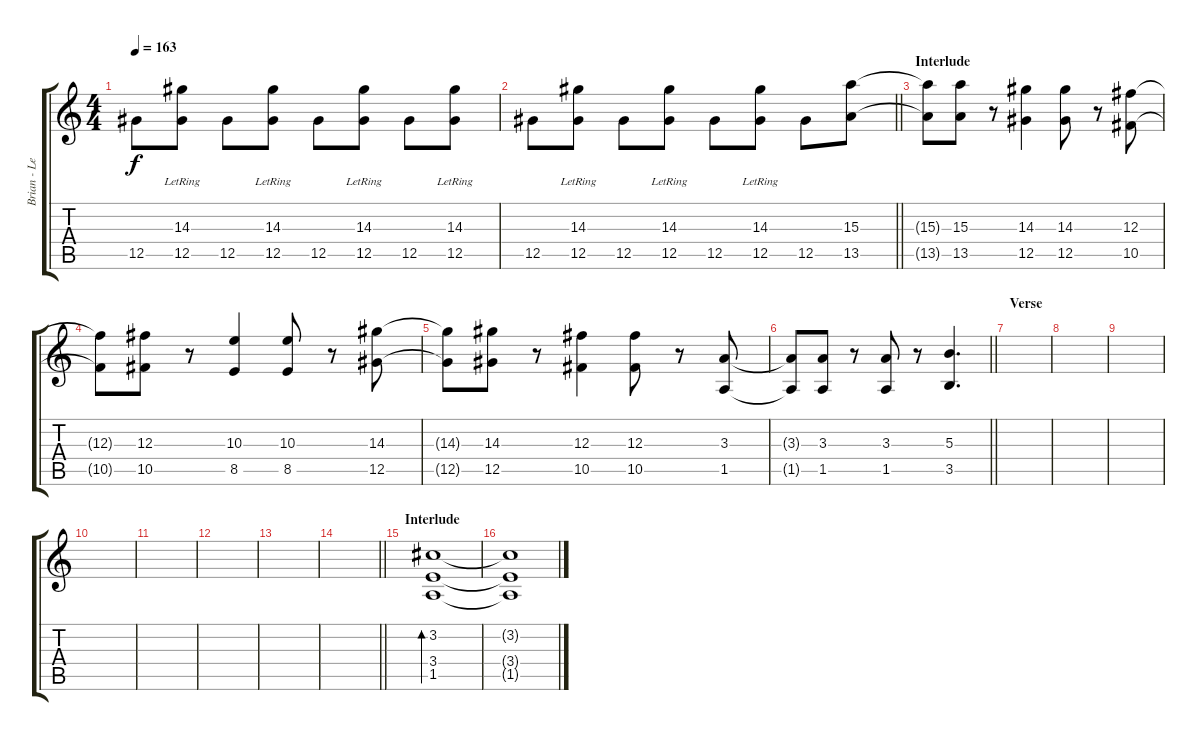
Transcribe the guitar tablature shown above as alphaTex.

\track ("Brian - Lead Gtr (1/2 Step Down Drop C#)" "Brian - Le") {instrument electricguitarjazz}
\staff {score tabs}
\tuning (Eb4 Bb3 Gb3 Db3 Ab2 Db2) {hide}
\ts (4 4)
\tempo 163
\clef g2
\ks c
12.5.8{dy f} (14.3{lr} 12.5{lr}).8 12.5.8 (14.3{lr} 12.5{lr}).8 12.5.8 (14.3{lr} 12.5{lr}).8 12.5.8 (14.3{lr} 12.5{lr}).8 |
\barLineRight lightlight
12.5.8 (14.3{lr} 12.5{lr}).8 12.5.8 (14.3{lr} 12.5{lr}).8 12.5.8 (14.3{lr} 12.5{lr}).8 12.5.8 (15.3 13.5).8 |
\section ("" "Interlude")
(15.3{t} 13.5{t}).8 (15.3 13.5).8 r.8 (14.3 12.5).4 (14.3 12.5).8 r.8 (12.3 10.5).8 |
(12.3{t} 10.5{t}).8 (12.3 10.5).8 r.8 (10.3 8.5).4 (10.3 8.5).8 r.8 (14.3 12.5).8 |
(14.3{t} 12.5{t}).8 (14.3 12.5).8 r.8 (12.3 10.5).4 (12.3 10.5).8 r.8 (3.3 1.5).8 |
\barLineRight lightlight
(3.3{t} 1.5{t}).8 (3.3 1.5).8 r.8 (3.3 1.5).8 r.8 (5.3 3.5).4{d} |
\section ("" "Verse")
|
|
|
|
|
|
|
\barLineRight lightlight
|
\section ("" "Interlude")
(3.2 3.4 1.5).1{bd 240} |
(3.2{t} 3.4{t} 1.5{t}).1
